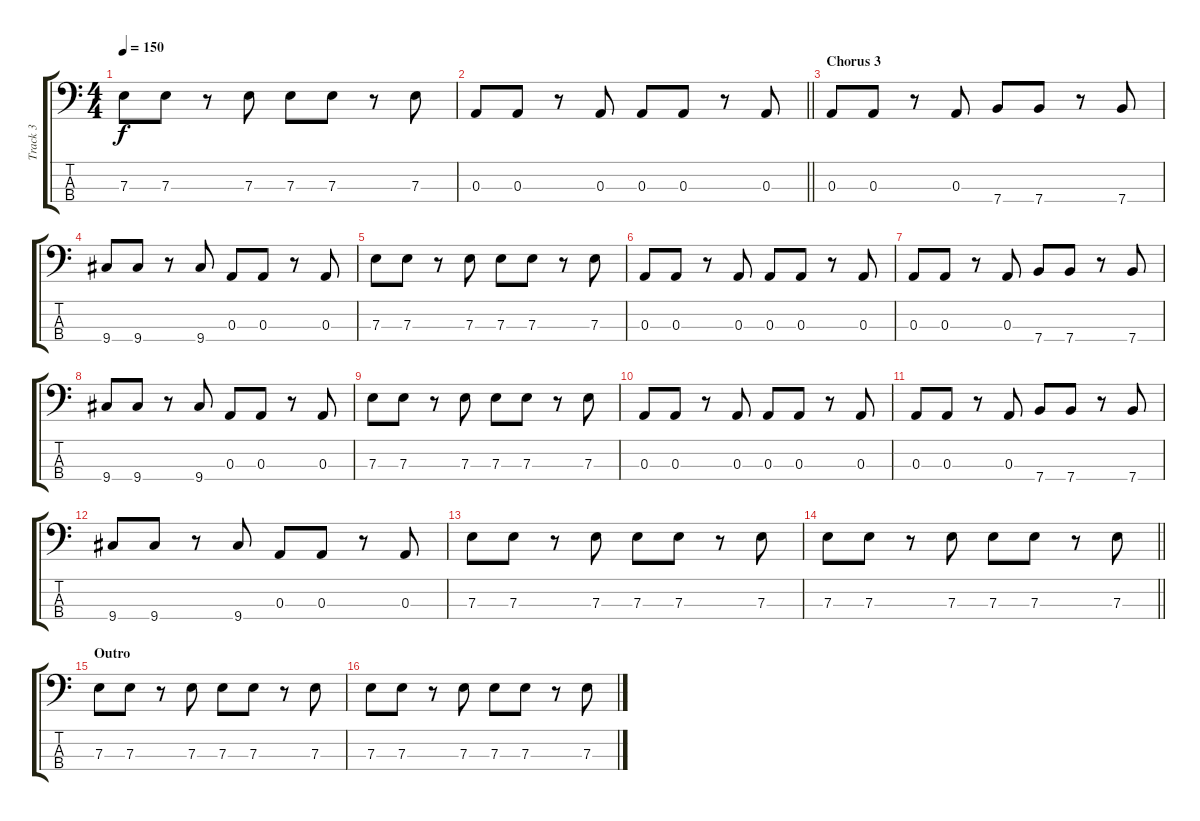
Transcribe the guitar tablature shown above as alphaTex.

\track ("Track 3" "Track 3") {instrument electricbasspick}
\staff {score tabs}
\tuning (G2 D2 A1 E1) {hide}
\ts (4 4)
\tempo 150
\clef f4
\ks c
7.3.8{dy f} 7.3.8 r.8 7.3.8 7.3.8 7.3.8 r.8 7.3.8 |
\barLineRight lightlight
0.3.8 0.3.8 r.8 0.3.8 0.3.8 0.3.8 r.8 0.3.8 |
\section ("" "Chorus 3")
0.3.8 0.3.8 r.8 0.3.8 7.4.8 7.4.8 r.8 7.4.8 |
9.4.8 9.4.8 r.8 9.4.8 0.3.8 0.3.8 r.8 0.3.8 |
7.3.8 7.3.8 r.8 7.3.8 7.3.8 7.3.8 r.8 7.3.8 |
0.3.8 0.3.8 r.8 0.3.8 0.3.8 0.3.8 r.8 0.3.8 |
0.3.8 0.3.8 r.8 0.3.8 7.4.8 7.4.8 r.8 7.4.8 |
9.4.8 9.4.8 r.8 9.4.8 0.3.8 0.3.8 r.8 0.3.8 |
7.3.8 7.3.8 r.8 7.3.8 7.3.8 7.3.8 r.8 7.3.8 |
0.3.8 0.3.8 r.8 0.3.8 0.3.8 0.3.8 r.8 0.3.8 |
0.3.8 0.3.8 r.8 0.3.8 7.4.8 7.4.8 r.8 7.4.8 |
9.4.8 9.4.8 r.8 9.4.8 0.3.8 0.3.8 r.8 0.3.8 |
7.3.8 7.3.8 r.8 7.3.8 7.3.8 7.3.8 r.8 7.3.8 |
\barLineRight lightlight
7.3.8 7.3.8 r.8 7.3.8 7.3.8 7.3.8 r.8 7.3.8 |
\section ("" "Outro")
7.3.8 7.3.8 r.8 7.3.8 7.3.8 7.3.8 r.8 7.3.8 |
7.3.8 7.3.8 r.8 7.3.8 7.3.8 7.3.8 r.8 7.3.8
